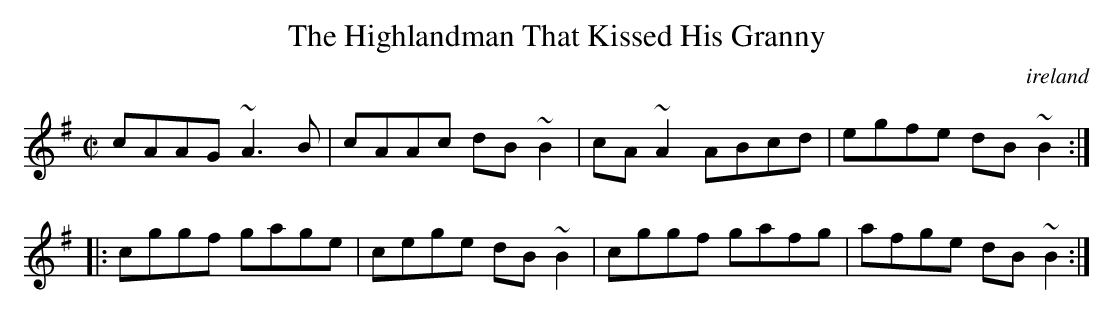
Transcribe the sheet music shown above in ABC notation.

X:1
T:Highlandman That Kissed His Granny, The
O:ireland
M:C|
K:Ador
cAAG ~A3B|cAAc dB~B2|cA~A2 ABcd|egfe dB~B2:|
|:cggf gage|cege dB~B2|cggf gafg|afge dB~B2:|
